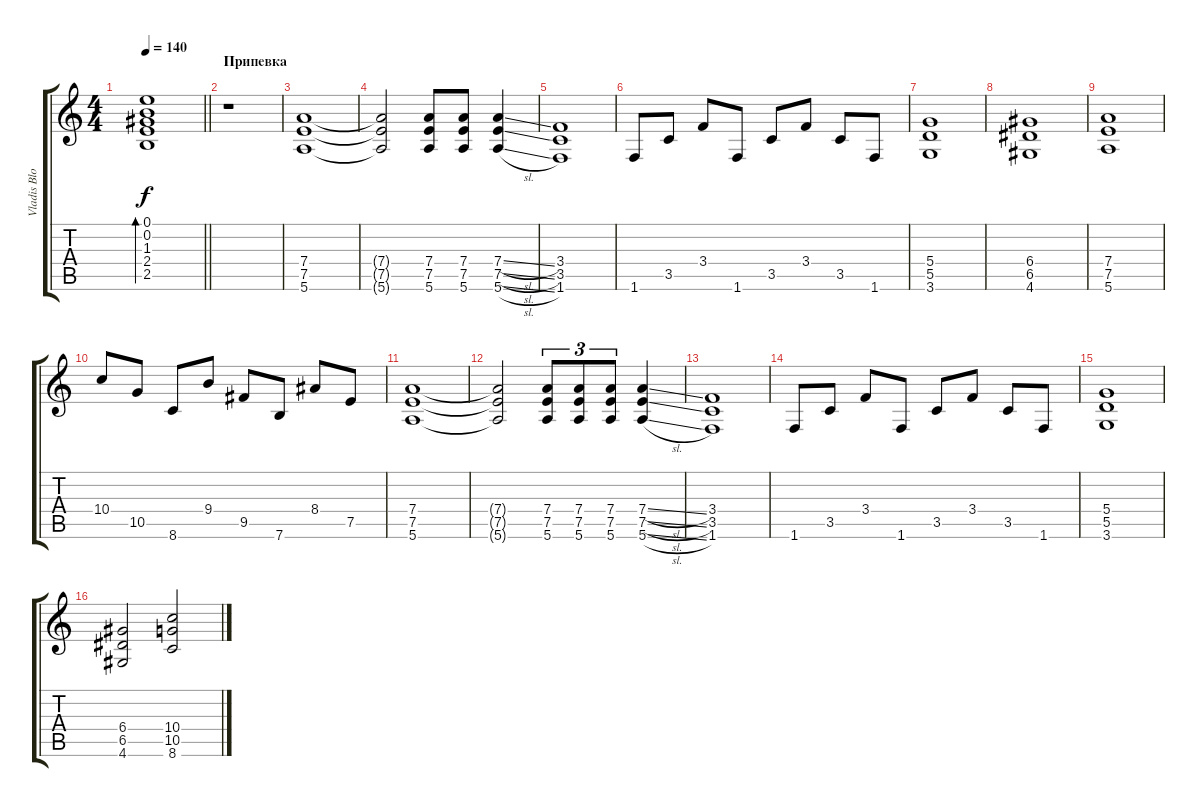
\track ("Vladis Blooder" "Vladis Blo") {instrument distortionguitar bank 22}
\staff {score tabs}
\tuning (E4 B3 G3 D3 A2 E2) {hide}
\ts (4 4)
\tempo 140
\clef g2
\barLineRight lightlight
\ks c
(0.1 0.2 1.3 2.4 2.5).1{bd 120 dy f} |
\section ("" "Припевка")
r.1{instrument distortionguitar} |
(7.4 7.5 5.6).1 |
(7.4{t} 7.5{t} 5.6{t}).2 (7.4 7.5 5.6).8 (7.4 7.5 5.6).8 (7.4{sl} 7.5{sl} 5.6{sl}).4 |
(3.4 3.5 1.6).1 |
1.6.8 3.5.8 3.4.8 1.6.8 3.5.8 3.4.8 3.5.8 1.6.8 |
(5.4 5.5 3.6).1 |
(6.4 6.5 4.6).1 |
(7.4 7.5 5.6).1 |
10.4.8 10.5.8 8.6.8 9.4.8 9.5.8 7.6.8 8.4.8 7.5.8 |
(7.4 7.5 5.6).1 |
(7.4{t} 7.5{t} 5.6{t}).2 (7.4 7.5 5.6).8{tu (3 2)} (7.4 7.5 5.6).8{tu (3 2)} (7.4 7.5 5.6).8{tu (3 2)} (7.4{sl} 7.5{sl} 5.6{sl}).4 |
(3.4 3.5 1.6).1 |
1.6.8 3.5.8 3.4.8 1.6.8 3.5.8 3.4.8 3.5.8 1.6.8 |
(5.4 5.5 3.6).1 |
(6.4 6.5 4.6).2 (10.4{sl} 10.5{sl} 8.6{sl}).2
